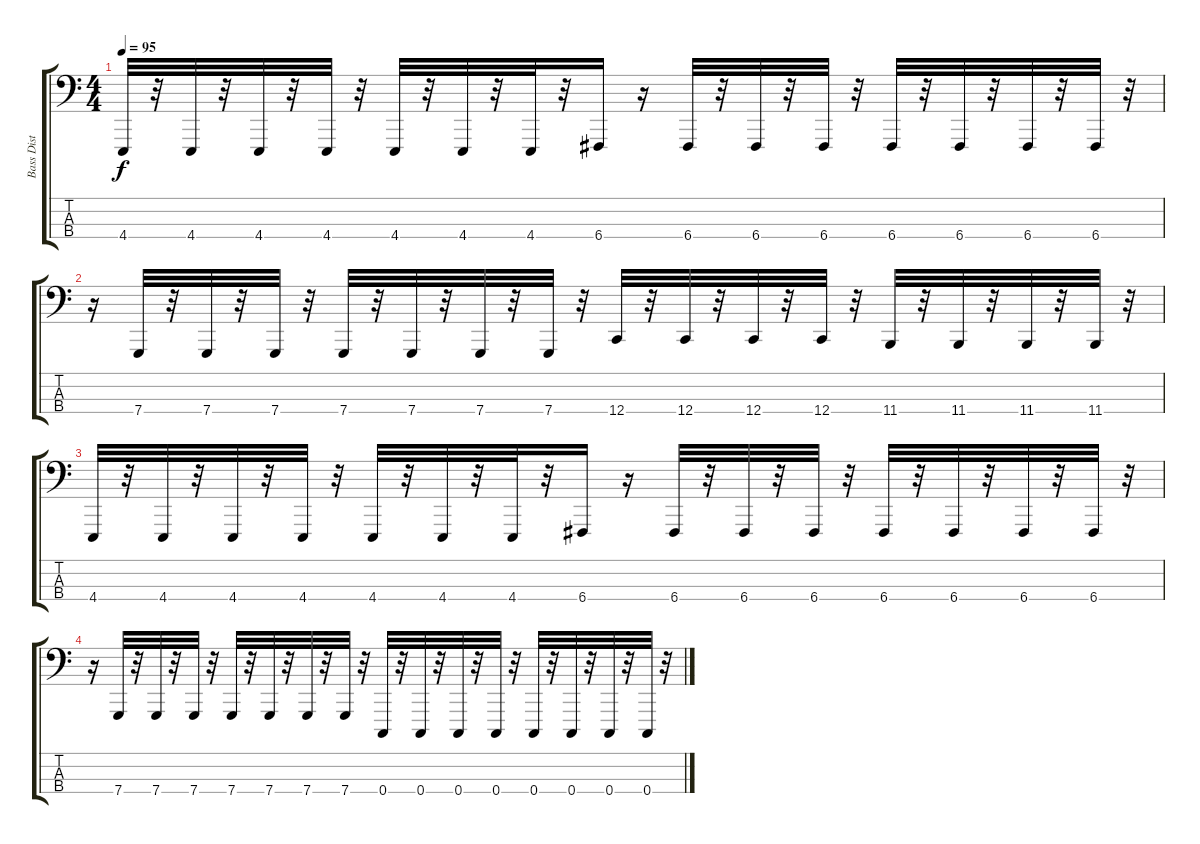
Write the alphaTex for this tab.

\track ("Bass Dist" "Bass Dist") {instrument lead8bassandlead}
\staff {score tabs}
\tuning (F2 C2 G1 C1) {hide}
\ts (4 4)
\tempo 95
\clef f4
\ks c
4.4.32{dy f} r.32 4.4.32 r.32 4.4.32 r.32 4.4.32 r.32 4.4.32 r.32 4.4.32 r.32 4.4.32 r.32 6.4.16 r.16 6.4.32 r.32 6.4.32 r.32 6.4.32 r.32 6.4.32 r.32 6.4.32 r.32 6.4.32 r.32 6.4.32 r.32 |
r.16 7.4.32 r.32 7.4.32 r.32 7.4.32 r.32 7.4.32 r.32 7.4.32 r.32 7.4.32 r.32 7.4.32 r.32 12.4.32 r.32 12.4.32 r.32 12.4.32 r.32 12.4.32 r.32 11.4.32 r.32 11.4.32 r.32 11.4.32 r.32 11.4.32 r.32 |
4.4.32 r.32 4.4.32 r.32 4.4.32 r.32 4.4.32 r.32 4.4.32 r.32 4.4.32 r.32 4.4.32 r.32 6.4.16 r.16 6.4.32 r.32 6.4.32 r.32 6.4.32 r.32 6.4.32 r.32 6.4.32 r.32 6.4.32 r.32 6.4.32 r.32 |
r.16 7.4.32 r.32 7.4.32 r.32 7.4.32 r.32 7.4.32 r.32 7.4.32 r.32 7.4.32 r.32 7.4.32 r.32 0.4.32 r.32 0.4.32 r.32 0.4.32 r.32 0.4.32 r.32 0.4.32 r.32 0.4.32 r.32 0.4.32 r.32 0.4.32 r.32
